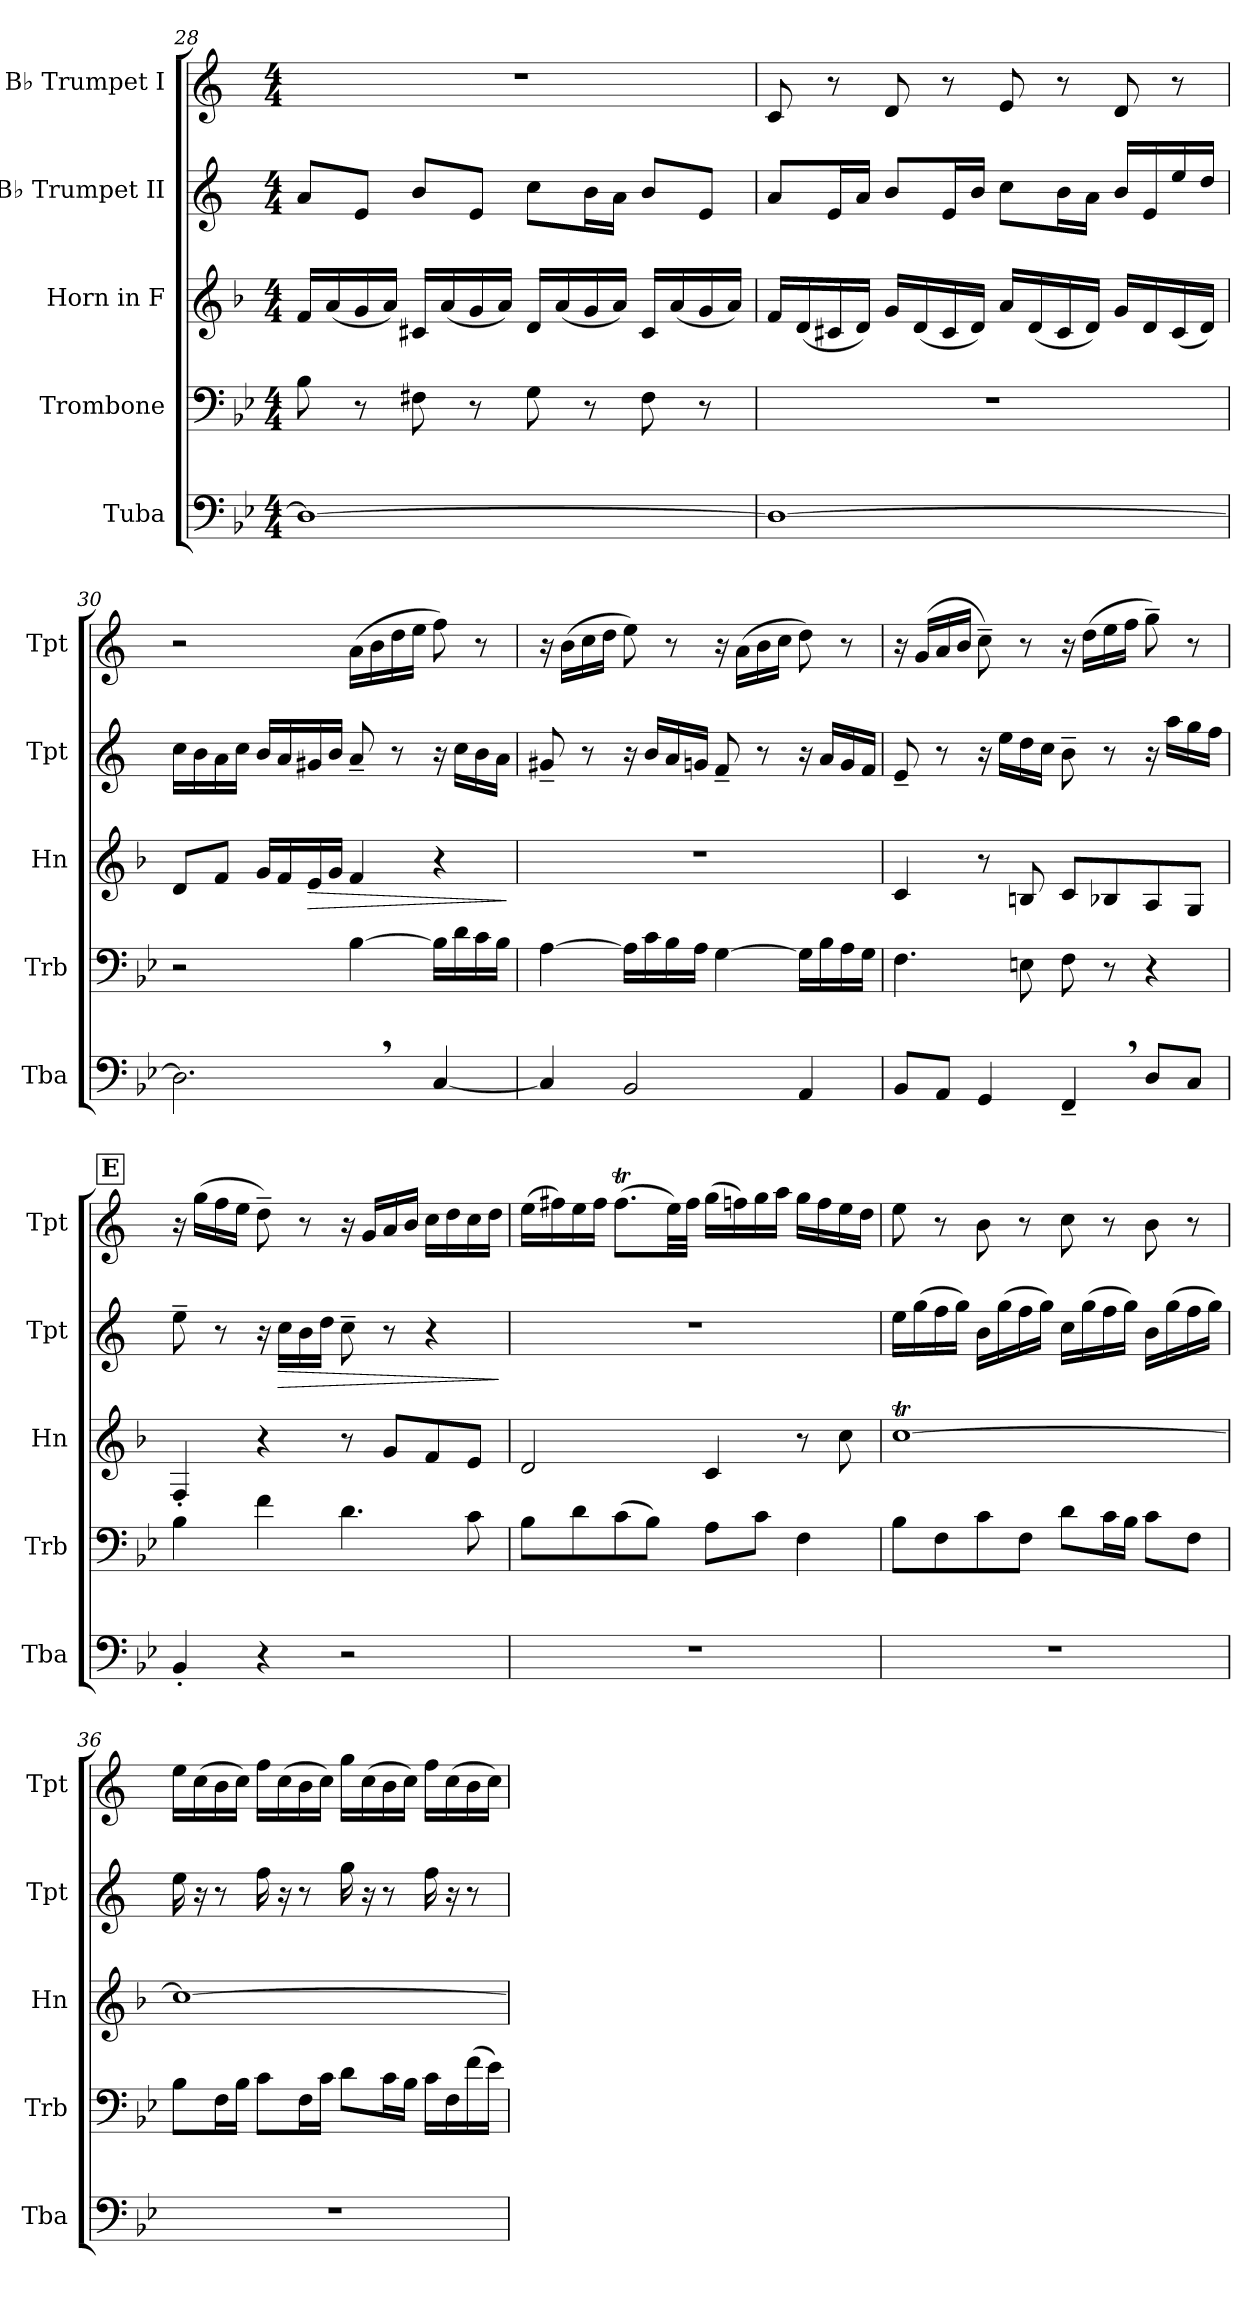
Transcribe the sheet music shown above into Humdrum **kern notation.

**kern	**kern	**kern	**dynam	**kern	**dynam	**kern
*part5	*part4	*part3	*part3	*part2	*part2	*part1
*staff5	*staff4	*staff3	*staff3	*staff2	*staff2	*staff1
*I"Tuba	*I"Trombone	*I"Horn in F	*	*I"B♭ Trumpet II	*	*I"B♭ Trumpet I
*I'Tba	*I'Trb	*I'Hn	*	*I'Tpt	*	*I'Tpt
!!LO:PB:g=z
*clefF4	*clefF4	*clefG2	*	*clefG2	*	*clefG2
*	*	*ITrd4c7	*	*ITrd1c2	*	*ITrd1c2
*k[b-e-]	*k[b-e-]	*k[b-e-]	*	*k[b-e-]	*	*k[b-e-]
*M4/4	*M4/4	*M4/4	*	*M4/4	*	*M4/4
=28	=28	=28	=28	=28	=28	=28
1D_	8B-\	16B-/LL	.	8g/L	.	1r
.	.	(16d/	.	.	.	.
.	8r	16c/	.	8d/J	.	.
.	.	16d/JJ)	.	.	.	.
.	8F#X\	16F#X/LL	.	8a/L	.	.
.	.	(16d/	.	.	.	.
.	8r	16c/	.	8d/J	.	.
.	.	16d/JJ)	.	.	.	.
.	8G\	16G/LL	.	8b-\L	.	.
.	.	(16d/	.	.	.	.
.	8r	16c/	.	16a\L	.	.
.	.	16d/JJ)	.	16g\JJ	.	.
.	8F#\	16F#/LL	.	8a/L	.	.
.	.	(16d/	.	.	.	.
.	8r	16c/	.	8d/J	.	.
.	.	16d/JJ)	.	.	.	.
=29	=29	=29	=29	=29	=29	=29
1D_	1r	16B-/LL	.	8g/L	.	8B-/
.	.	(16G/	.	.	.	.
.	.	16F#X/	.	16d/L	.	8r
.	.	16G/JJ)	.	16g/JJ	.	.
.	.	16c/LL	.	8a/L	.	8c/
.	.	(16G/	.	.	.	.
.	.	16F#/	.	16d/L	.	8r
.	.	16G/JJ)	.	16a/JJ	.	.
.	.	16d/LL	.	8b-\L	.	8d/
.	.	(16G/	.	.	.	.
.	.	16F#/	.	16a\L	.	8r
.	.	16G/JJ)	.	16g\JJ	.	.
.	.	16c/LL	.	16a/LL	.	8c/
.	.	16G/	.	16d/	.	.
.	.	(16F#/	.	16dd/	.	8r
.	.	16G/JJ)	.	16cc/JJ	.	.
!!LO:LB:g=z
=30	=30	=30	=30	=30	=30	=30
2.D,\]	2r	8G/L	.	16b-\LL	.	2r
.	.	.	.	16a\	.	.
.	.	8B-/J	.	16g\	.	.
.	.	.	.	16b-\JJ	.	.
.	.	16c/LL	.	16a/LL	.	.
.	.	16B-/	.	16g/	.	.
!	!	!	!LO:HP:b	!	!	!
.	.	16A/	>	16f#X/	.	.
.	.	16c/JJ	.	16a/JJ	.	.
.	[4B-\	4B-/	.	8g~/	.	(16g\LL
.	.	.	.	.	.	16a\
.	.	.	.	8r	.	16cc\
.	.	.	.	.	.	16dd\JJ
[4C/	16B-\LL]	4r	.	16r	.	8ee-\)
.	16d\	.	.	16b-\LL	.	.
.	16c\	.	.	16a\	.	8r
.	16B-\JJ	.	.	16g\JJ	.	.
.	.	.	]	.	.	.
=31	=31	=31	=31	=31	=31	=31
4C/]	[4A\	1r	.	8f#X~/	.	16r
.	.	.	.	.	.	(16a\LL
.	.	.	.	8r	.	16b-\
.	.	.	.	.	.	16cc\JJ
2BB-/	16A\LL]	.	.	16r	.	8dd\)
.	16c\	.	.	16a/LL	.	.
.	16B-\	.	.	16g/	.	8r
.	16A\JJ	.	.	16fn/JJ	.	.
.	[4G\	.	.	8e-~/	.	16r
.	.	.	.	.	.	(16g\LL
.	.	.	.	8r	.	16a\
.	.	.	.	.	.	16b-\JJ
4AA/	16G\LL]	.	.	16r	.	8cc\)
.	16B-\	.	.	16g/LL	.	.
.	16A\	.	.	16f/	.	8r
.	16G\JJ	.	.	16e-/JJ	.	.
!!LO:PB:g=z
=32	=32	=32	=32	=32	=32	=32
8BB-/L	4.F\	4F/	.	8d~/	.	16r
.	.	.	.	.	.	(16f/LL
8AA/J	.	.	.	8r	.	16g/
.	.	.	.	.	.	16a/JJ
4GG/	.	8r	.	16r	.	8b-~\)
.	.	.	.	16dd\LL	.	.
.	8En\	8En/	.	16cc\	.	8r
.	.	.	.	16b-\JJ	.	.
4FF~,/	8F\	8F/L	.	8a~\	.	16r
.	.	.	.	.	.	(16cc\LL
.	8r	8E-X/	.	8r	.	16dd\
.	.	.	.	.	.	16ee-\JJ
8D/L	4r	8D/	.	16r	.	8ff~\)
.	.	.	.	16gg\LL	.	.
8C/J	.	8C/J	.	16ff\	.	8r
.	.	.	.	16ee-\JJ	.	.
!!LO:REH:place=s1:a:B:fs=14:t=E
=33	=33	=33	=33	=33	=33	=33
4BB-'/	4B-\	4BB-'/	.	8dd~\	.	16r
.	.	.	.	.	.	(16ff\LL
.	.	.	.	8r	.	16ee-\
.	.	.	.	.	.	16dd\JJ
4r	4f\	4r	.	16r	.	8cc~\)
!	!	!	!	!	!LO:HP:b	!
.	.	.	.	16b-\LL	>	.
.	.	.	.	16a\	.	8r
.	.	.	.	16cc\JJ	.	.
2r	4.d\	8r	.	8b-~\	.	16r
.	.	.	.	.	.	16f/LL
.	.	8c/L	.	8r	.	16g/
.	.	.	.	.	.	16a/JJ
.	.	8B-/	.	4r	.	16b-\LL
.	.	.	.	.	.	16cc\
.	8c\	8A/J	.	.	.	16b-\
.	.	.	.	.	.	16cc\JJ
.	.	.	.	.	]	.
=34	=34	=34	=34	=34	=34	=34
1r	8B-\L	2G/	.	1r	.	(16dd\LL
.	.	.	.	.	.	16een\)
.	8d\	.	.	.	.	16dd\
.	.	.	.	.	.	16ee\JJ
.	(8c\	.	.	.	.	(8.eet\L
.	8B-\J)	.	.	.	.	.
.	.	.	.	.	.	32dd\LL)
.	.	.	.	.	.	32ee\JJJ
.	8A\L	4F/	.	.	.	(16ff\LL
.	.	.	.	.	.	16ee-X\)
.	8c\J	.	.	.	.	16ff\
.	.	.	.	.	.	16gg\JJ
.	4F\	8r	.	.	.	16ff\LL
.	.	.	.	.	.	16ee-\
.	.	8f\	.	.	.	16dd\
.	.	.	.	.	.	16cc\JJ
!!LO:LB:g=z
=35	=35	=35	=35	=35	=35	=35
1r	8B-\L	[1fT	.	16dd\LL	.	8dd\
.	.	.	.	(16ff\	.	.
.	8F\	.	.	16ee-\	.	8r
.	.	.	.	16ff\JJ)	.	.
.	8c\	.	.	16a\LL	.	8a\
.	.	.	.	(16ff\	.	.
.	8F\J	.	.	16ee-\	.	8r
.	.	.	.	16ff\JJ)	.	.
.	8d\L	.	.	16b-\LL	.	8b-\
.	.	.	.	(16ff\	.	.
.	16c\L	.	.	16ee-\	.	8r
.	16B-\JJ	.	.	16ff\JJ)	.	.
.	8c\L	.	.	16a\LL	.	8a\
.	.	.	.	(16ff\	.	.
.	8F\J	.	.	16ee-\	.	8r
.	.	.	.	16ff\JJ)	.	.
=36	=36	=36	=36	=36	=36	=36
1r	8B-\L	1f_	.	16dd\	.	16dd\LL
.	.	.	.	16r	.	(16b-\
.	16F\L	.	.	8r	.	16a\
.	16B-\JJ	.	.	.	.	16b-\JJ)
.	8c\L	.	.	16ee-\	.	16ee-\LL
.	.	.	.	16r	.	(16b-\
.	16F\L	.	.	8r	.	16a\
.	16c\JJ	.	.	.	.	16b-\JJ)
.	8d\L	.	.	16ff\	.	16ff\LL
.	.	.	.	16r	.	(16b-\
.	16c\L	.	.	8r	.	16a\
.	16B-\JJ	.	.	.	.	16b-\JJ)
.	16c\LL	.	.	16ee-\	.	16ee-\LL
.	16F\	.	.	16r	.	(16b-\
.	(16f\	.	.	8r	.	16a\
.	16e-\JJ)	.	.	.	.	16b-\JJ)
=	=	=	=	=	=	=
*-	*-	*-	*-	*-	*-	*-
